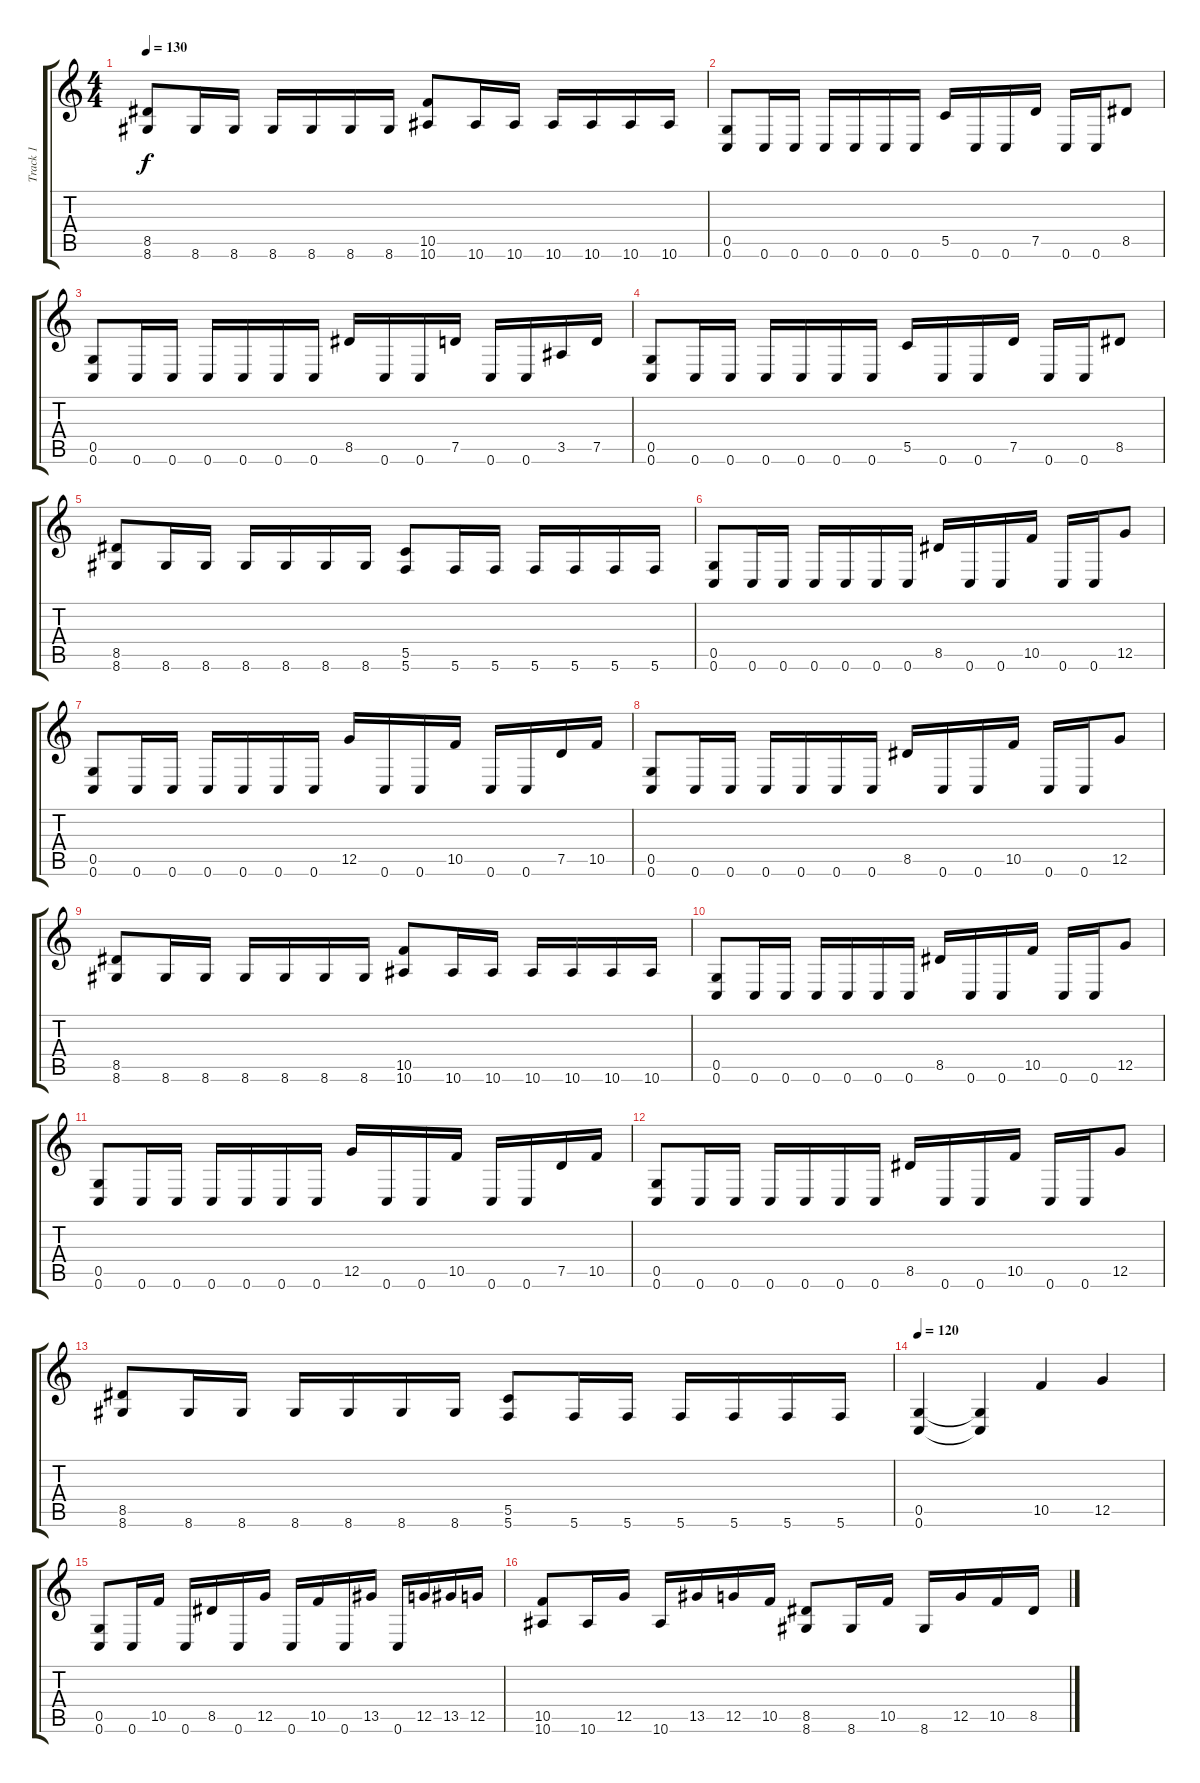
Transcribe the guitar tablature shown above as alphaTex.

\track ("Track 1" "Track 1") {instrument overdrivenguitar}
\staff {score tabs}
\tuning (D4 A3 F3 C3 G2 C2) {hide}
\ts (4 4)
\tempo 130
\clef g2
\ks c
(8.5 8.6).8{dy f} 8.6.16 8.6.16 8.6.16 8.6.16 8.6.16 8.6.16 (10.5 10.6).8 10.6.16 10.6.16 10.6.16 10.6.16 10.6.16 10.6.16 |
(0.5 0.6).8 0.6.16 0.6.16 0.6.16 0.6.16 0.6.16 0.6.16 5.5.16 0.6.16 0.6.16 7.5.16 0.6.16 0.6.16 8.5.8 |
(0.5 0.6).8 0.6.16 0.6.16 0.6.16 0.6.16 0.6.16 0.6.16 8.5.16 0.6.16 0.6.16 7.5.16 0.6.16 0.6.16 3.5.16 7.5.16 |
(0.5 0.6).8 0.6.16 0.6.16 0.6.16 0.6.16 0.6.16 0.6.16 5.5.16 0.6.16 0.6.16 7.5.16 0.6.16 0.6.16 8.5.8 |
(8.5 8.6).8 8.6.16 8.6.16 8.6.16 8.6.16 8.6.16 8.6.16 (5.5 5.6).8 5.6.16 5.6.16 5.6.16 5.6.16 5.6.16 5.6.16 |
(0.5 0.6).8 0.6.16 0.6.16 0.6.16 0.6.16 0.6.16 0.6.16 8.5.16 0.6.16 0.6.16 10.5.16 0.6.16 0.6.16 12.5.8 |
(0.5 0.6).8 0.6.16 0.6.16 0.6.16 0.6.16 0.6.16 0.6.16 12.5.16 0.6.16 0.6.16 10.5.16 0.6.16 0.6.16 7.5.16 10.5.16 |
(0.5 0.6).8 0.6.16 0.6.16 0.6.16 0.6.16 0.6.16 0.6.16 8.5.16 0.6.16 0.6.16 10.5.16 0.6.16 0.6.16 12.5.8 |
(8.5 8.6).8 8.6.16 8.6.16 8.6.16 8.6.16 8.6.16 8.6.16 (10.5 10.6).8 10.6.16 10.6.16 10.6.16 10.6.16 10.6.16 10.6.16 |
(0.5 0.6).8 0.6.16 0.6.16 0.6.16 0.6.16 0.6.16 0.6.16 8.5.16 0.6.16 0.6.16 10.5.16 0.6.16 0.6.16 12.5.8 |
(0.5 0.6).8 0.6.16 0.6.16 0.6.16 0.6.16 0.6.16 0.6.16 12.5.16 0.6.16 0.6.16 10.5.16 0.6.16 0.6.16 7.5.16 10.5.16 |
(0.5 0.6).8 0.6.16 0.6.16 0.6.16 0.6.16 0.6.16 0.6.16 8.5.16 0.6.16 0.6.16 10.5.16 0.6.16 0.6.16 12.5.8 |
(8.5 8.6).8 8.6.16 8.6.16 8.6.16 8.6.16 8.6.16 8.6.16 (5.5 5.6).8 5.6.16 5.6.16 5.6.16 5.6.16 5.6.16 5.6.16 |
\tempo 120
(0.5 0.6).4 (0.5{t} 0.6{t}).4 10.5.4 12.5.4 |
(0.5 0.6).8 0.6.16 10.5.16 0.6.16 8.5.16 0.6.16 12.5.16 0.6.16 10.5.16 0.6.16 13.5.16 0.6.16 12.5.16 13.5.16 12.5.16 |
(10.5 10.6).8 10.6.16 12.5.16 10.6.16 13.5.16 12.5.16 10.5.16 (8.5 8.6).8 8.6.16 10.5.16 8.6.16 12.5.16 10.5.16 8.5.16
